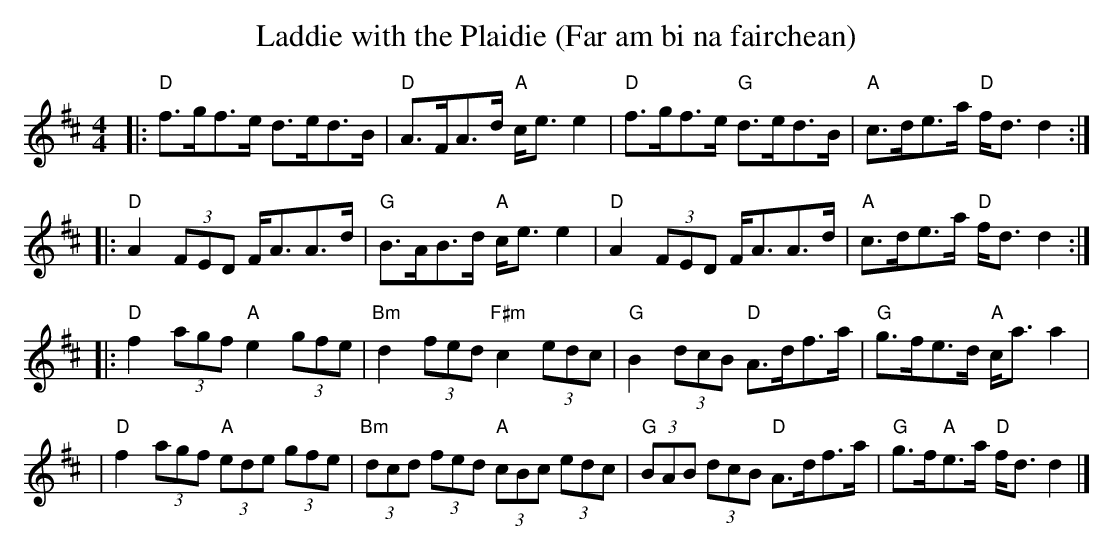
X:1
T: Laddie with the Plaidie (Far am bi na fairchean)
M: 4/4
L: 1/8
K: D
|: "D"f>gf>e d>ed>B | "D"A>FA>d "A"c<e e2 | "D"f>gf>e "G"d>ed>B | "A"c>de>a "D"f<d d2 :|
|: "D"A2 (3FED F<AA>d | "G"B>AB>d "A"c<e e2 | "D"A2 (3FED F<AA>d | "A"c>de>a "D"f<d d2 :|
|: "D"f2 (3agf "A"e2 (3gfe | "Bm"d2 (3fed "F#m"c2 (3edc | "G"B2 (3dcB "D"A>df>a | "G"g>fe>d "A"c<a a2 |
|  "D"f2 (3agf "A"(3ede (3gfe | "Bm"(3dcd (3fed "A"(3cBc (3edc | "G"(3BAB (3dcB "D"A>df>a | "G"g>f"A"e>a "D"f<d d2 |]
